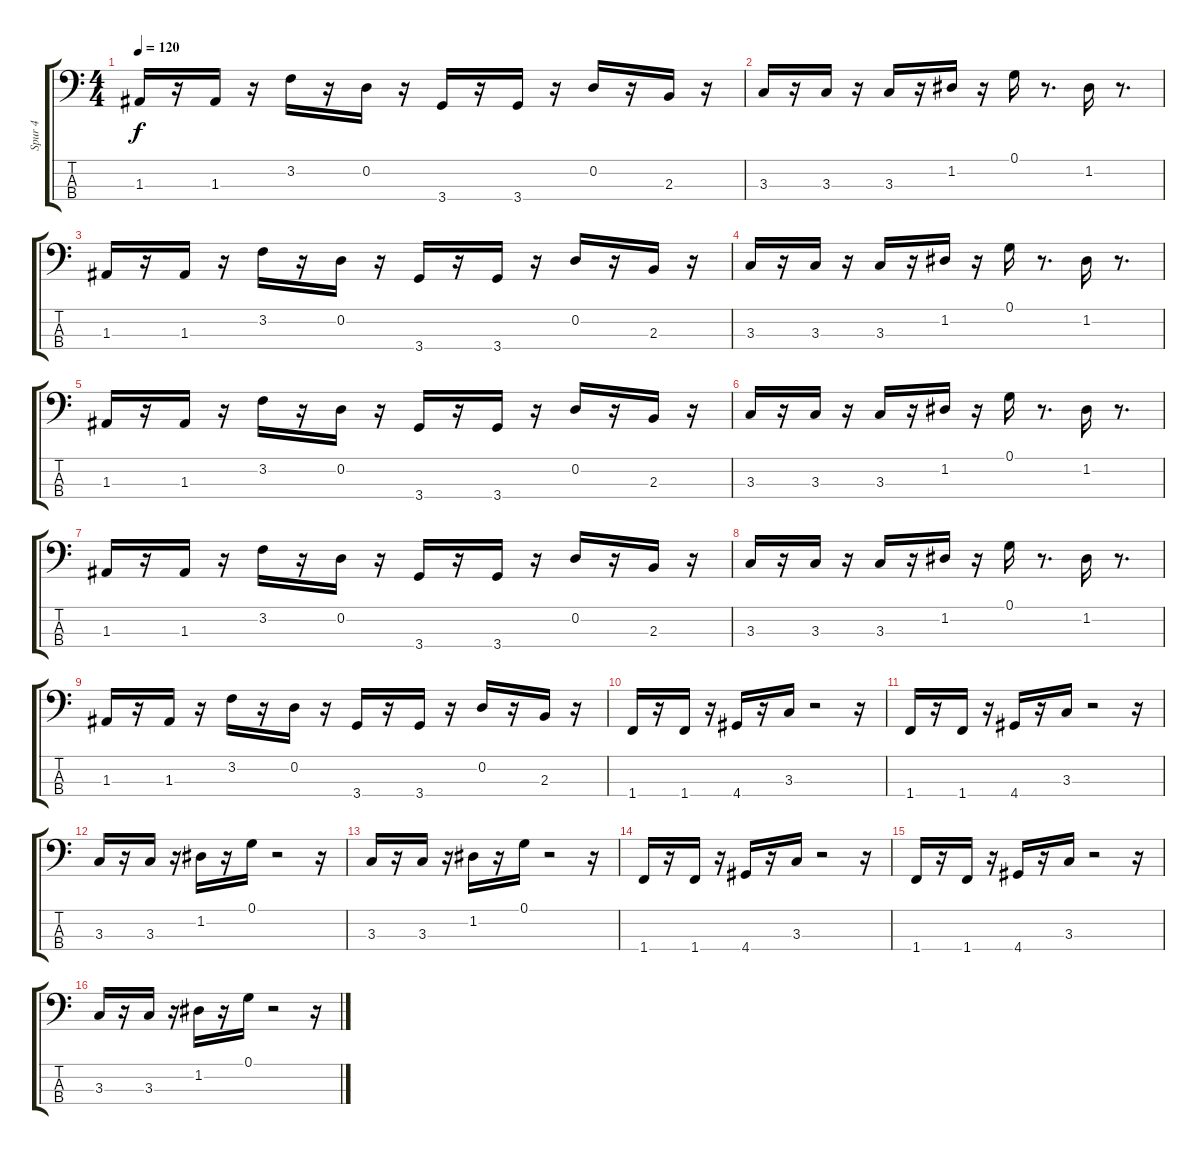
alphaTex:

\track ("Spur 4" "Spur 4") {instrument fretlessbass}
\staff {score tabs}
\tuning (G2 D2 A1 E1) {hide}
\ts (4 4)
\tempo 120
\clef f4
\ks c
1.3.16{dy f} r.16 1.3.16 r.16 3.2.16 r.16 0.2.16 r.16 3.4.16 r.16 3.4.16 r.16 0.2.16 r.16 2.3.16 r.16 |
3.3.16 r.16 3.3.16 r.16 3.3.16 r.16 1.2.16 r.16 0.1.16 r.8{d} 1.2.16 r.8{d} |
1.3.16 r.16 1.3.16 r.16 3.2.16 r.16 0.2.16 r.16 3.4.16 r.16 3.4.16 r.16 0.2.16 r.16 2.3.16 r.16 |
3.3.16 r.16 3.3.16 r.16 3.3.16 r.16 1.2.16 r.16 0.1.16 r.8{d} 1.2.16 r.8{d} |
1.3.16 r.16 1.3.16 r.16 3.2.16 r.16 0.2.16 r.16 3.4.16 r.16 3.4.16 r.16 0.2.16 r.16 2.3.16 r.16 |
3.3.16 r.16 3.3.16 r.16 3.3.16 r.16 1.2.16 r.16 0.1.16 r.8{d} 1.2.16 r.8{d} |
1.3.16 r.16 1.3.16 r.16 3.2.16 r.16 0.2.16 r.16 3.4.16 r.16 3.4.16 r.16 0.2.16 r.16 2.3.16 r.16 |
3.3.16 r.16 3.3.16 r.16 3.3.16 r.16 1.2.16 r.16 0.1.16 r.8{d} 1.2.16 r.8{d} |
1.3.16 r.16 1.3.16 r.16 3.2.16 r.16 0.2.16 r.16 3.4.16 r.16 3.4.16 r.16 0.2.16 r.16 2.3.16 r.16 |
1.4.16 r.16 1.4.16 r.16 4.4.16 r.16 3.3.16 r.2 r.16 |
1.4.16 r.16 1.4.16 r.16 4.4.16 r.16 3.3.16 r.2 r.16 |
3.3.16 r.16 3.3.16 r.16 1.2.16 r.16 0.1.16 r.2 r.16 |
3.3.16 r.16 3.3.16 r.16 1.2.16 r.16 0.1.16 r.2 r.16 |
1.4.16 r.16 1.4.16 r.16 4.4.16 r.16 3.3.16 r.2 r.16 |
1.4.16 r.16 1.4.16 r.16 4.4.16 r.16 3.3.16 r.2 r.16 |
3.3.16 r.16 3.3.16 r.16 1.2.16 r.16 0.1.16 r.2 r.16
